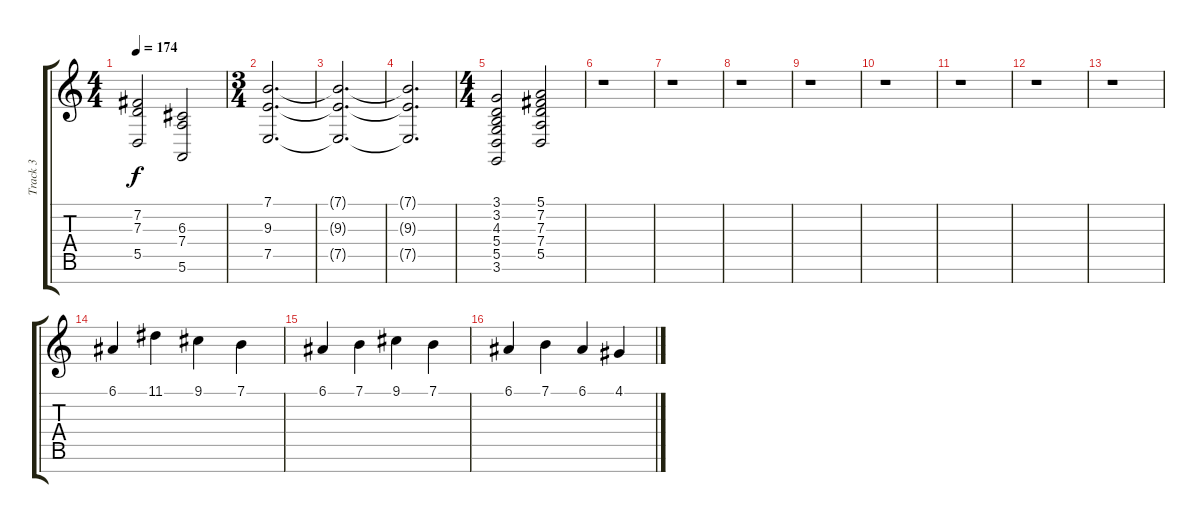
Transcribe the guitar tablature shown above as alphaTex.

\track ("Track 3" "Track 3") {instrument choiraahs}
\staff {score tabs}
\tuning (E4 B3 G3 D3 A2 E2 B1) {hide}
\ts (4 4)
\tempo 174
\clef g2
\ks c
(7.2 7.3 5.5).2{dy f} (6.3 7.4 5.6).2 |
\ts (3 4)
(7.1 9.3 7.5).2{d} |
(7.1{t} 9.3{t} 7.5{t}).2{d} |
(7.1{t} 9.3{t} 7.5{t}).2{d} |
\ts (4 4)
(3.1 3.2 4.3 5.4 5.5 3.6).2 (5.1 7.2 7.3 7.4 5.5).2 |
r.1 |
r.1 |
r.1 |
r.1 |
r.1 |
r.1 |
r.1 |
r.1 |
6.1.4 11.1.4 9.1.4 7.1.4 |
6.1.4 7.1.4 9.1.4 7.1.4 |
6.1.4 7.1.4 6.1.4 4.1.4
